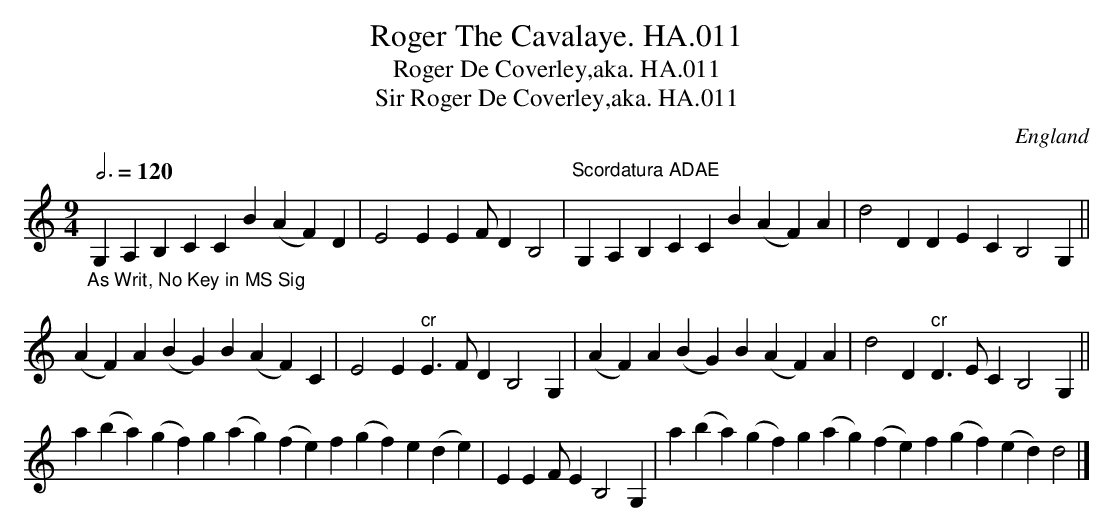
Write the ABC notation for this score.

X:1
T:Roger The Cavalaye. HA.011
T:Roger De Coverley,aka. HA.011
T:Sir Roger De Coverley,aka. HA.011
M:9/4
L:1/4
Q:3/4=120
O:England
K:C major
"_As Writ, No Key in MS Sig"G,A,B,CCB(AF)D|E2EEF/DB,2 |\
"Scordatura ADAE"\
G,A,B,CCB(AF)A|d2 DDECB,2G,||!
(AF)A (BG)B (AF)C|E2E "^cr"E>FD B,2G,|\
(AF)A (BG)B (AF)A|d2D "^cr"D>EC B,2G,||!
a(ba) (gf) g(ag) (fe) f(gf) e(de)|EEF/EB,2G,|\
a(ba) (gf) g(ag) (fe) f(gf) (ed) d2|]
